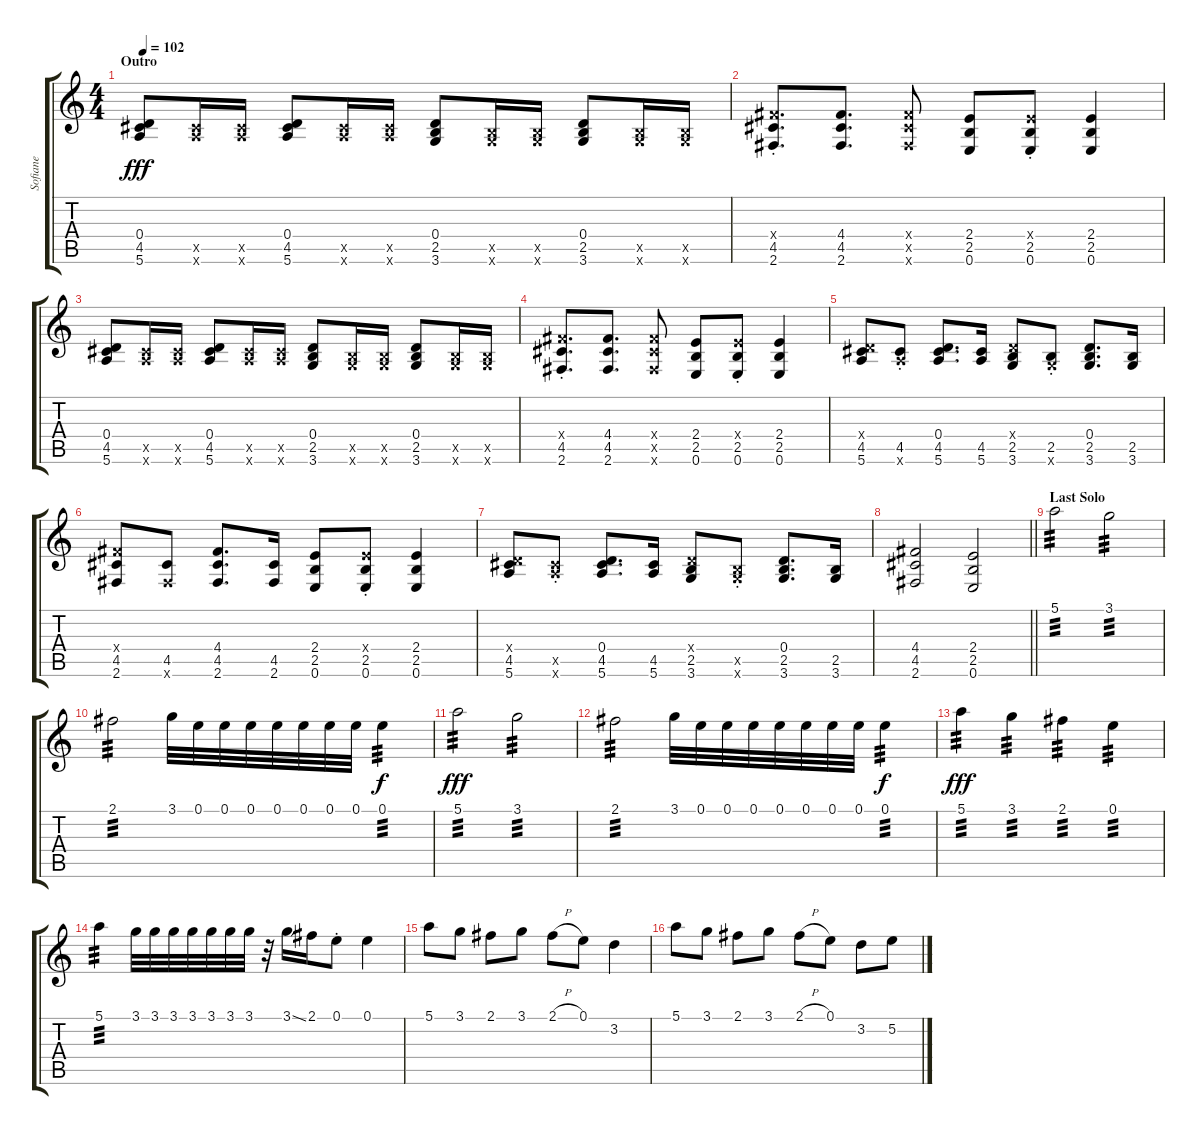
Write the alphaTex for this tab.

\track ("Sofiane" "Sofiane") {instrument electricguitarclean}
\staff {score tabs}
\tuning (E4 B3 G3 D3 A2 E2) {hide}
\ts (4 4)
\section ("" "Outro")
\tempo 102
\clef g2
\ks c
(0.4 4.5 5.6).8{dy fff} (4.5{x} 5.6{x}).16 (4.5{x} 5.6{x}).16 (0.4 4.5 5.6).8 (4.5{x} 5.6{x}).16 (4.5{x} 5.6{x}).16 (0.4 2.5 3.6).8 (2.5{x} 3.6{x}).16 (2.5{x} 3.6{x}).16 (0.4 2.5 3.6).8 (2.5{x} 3.6{x}).16 (2.5{x} 3.6{x}).16 |
(4.4{st x} 4.5{st} 2.6{st}).8{d} (4.4 4.5 2.6).8{d} (4.4{x} 4.5{x} 2.6{x}).8 (2.4 2.5 0.6).8 (2.4{x} 2.5{st} 0.6{st}).8 (2.4 2.5 0.6).4 |
(0.4 4.5 5.6).8 (4.5{x} 5.6{x}).16 (4.5{x} 5.6{x}).16 (0.4 4.5 5.6).8 (4.5{x} 5.6{x}).16 (4.5{x} 5.6{x}).16 (0.4 2.5 3.6).8 (2.5{x} 3.6{x}).16 (2.5{x} 3.6{x}).16 (0.4 2.5 3.6).8 (2.5{x} 3.6{x}).16 (2.5{x} 3.6{x}).16 |
(4.4{st x} 4.5{st} 2.6{st}).8{d} (4.4 4.5 2.6).8{d} (4.4{x} 4.5{x} 2.6{x}).8 (2.4 2.5 0.6).8 (2.4{x} 2.5{st} 0.6{st}).8 (2.4 2.5 0.6).4 |
(0.4{x} 4.5 5.6).8 (4.5{st} 5.6{st x}).8 (0.4 4.5 5.6).8{d} (4.5 5.6).16 (0.4{x} 2.5 3.6).8 (2.5{st} 3.6{x}).8 (0.4 2.5 3.6).8{d} (2.5 3.6).16 |
(4.4{x} 4.5 2.6).8 (4.5 2.6{x}).8 (4.4 4.5 2.6).8{d} (4.5 2.6).16 (2.4 2.5 0.6).8 (2.4{x} 2.5{st} 0.6{st}).8 (2.4 2.5 0.6).4 |
(0.4{x} 4.5 5.6).8 (4.5{st x} 5.6{st x}).8 (0.4 4.5 5.6).8{d} (4.5 5.6).16 (0.4{x} 2.5 3.6).8 (2.5{st x} 3.6{x}).8 (0.4 2.5 3.6).8{d} (2.5 3.6).16 |
\barLineRight lightlight
(4.4 4.5 2.6).2 (2.4 2.5 0.6).2 |
\section ("" "Last Solo")
5.1.2{tp 3} 3.1.2{tp 3} |
2.1.2{tp 3} 3.1.32 0.1.32 0.1.32 0.1.32 0.1.32 0.1.32 0.1.32 0.1.32 0.1.4{tp 3 dy f} |
5.1.2{tp 3 dy fff} 3.1.2{tp 3} |
2.1.2{tp 3} 3.1.32 0.1.32 0.1.32 0.1.32 0.1.32 0.1.32 0.1.32 0.1.32 0.1.4{tp 3 dy f} |
5.1.4{tp 3 dy fff} 3.1.4{tp 3} 2.1.4{tp 3} 0.1.4{tp 3} |
5.1.4{tp 3} 3.1.32 3.1.32 3.1.32 3.1.32 3.1.32 3.1.32 3.1.32 r.32 3.1{ss}.16 2.1.16 0.1{st}.8 0.1.4 |
5.1.8 3.1.8 2.1.8 3.1.8 2.1{h}.8 0.1.8 3.2.4 |
5.1.8 3.1.8 2.1.8 3.1.8 2.1{h}.8 0.1.8 3.2.8 5.2.8
